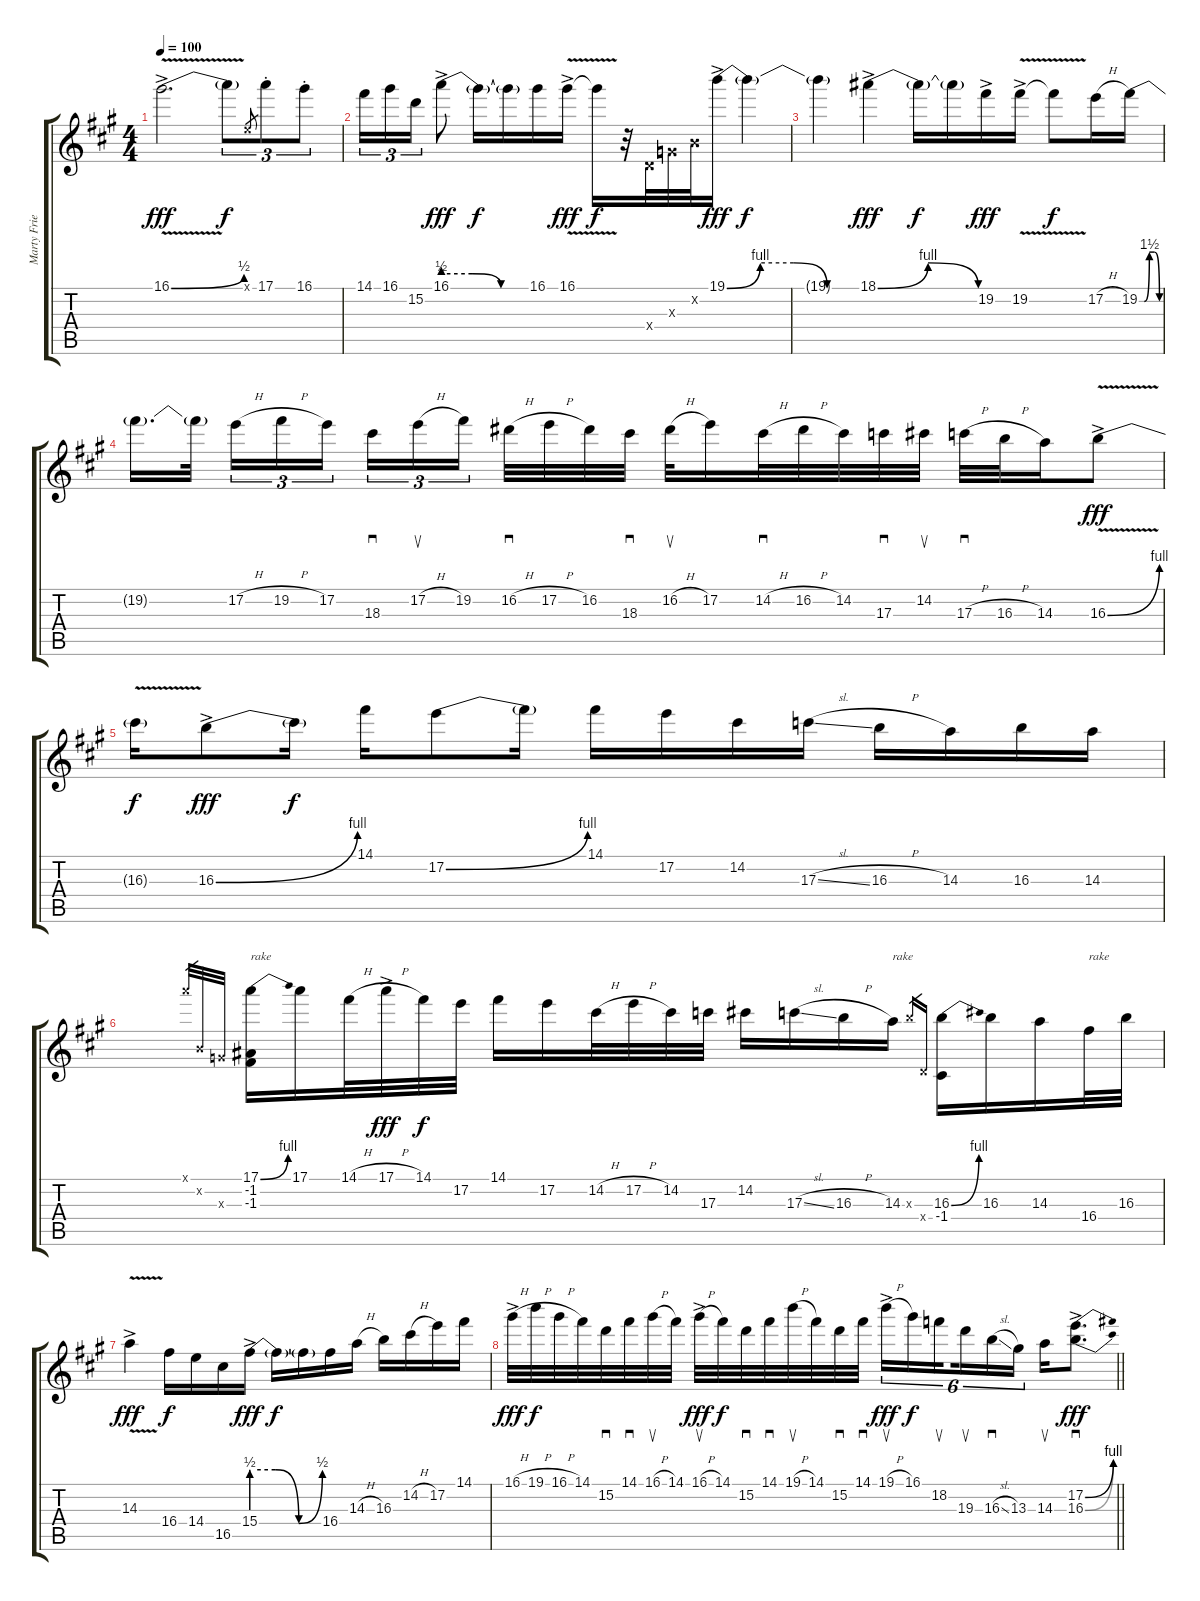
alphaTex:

\track ("Marty Friedman(Lead)" "Marty Frie") {instrument distortionguitar}
\staff {score tabs}
\tuning (E4 B3 G3 D3 A2 E2) {hide}
\ts (4 4)
\tempo 100
\clef g2
\ks f#minor
16.1{be (bend 0 0 60 2) v ac}.2{d dy fff} 16.1{t}.8{tu (3 2) dy f} 0.1{x}.8{gr} 17.1{st}.8{tu (3 2)} 16.1{st}.8{tu (3 2)} |
14.1.16{tu (3 2)} 16.1.16{tu (3 2)} 15.2.16{tu (3 2)} 16.1{be (custom 0 2 20 2 40 0 60 0) ac}.8{dy fff} 16.1{t}.16{dy f} 16.1{t}.16 16.1.16 16.1{v ac}.16{dy fff} 16.1{t}.16{dy f} r.32 0.4{x}.32 0.3{x}.32 0.2{x}.32 19.1{be (custom 0 0 15 4 30 4 45 0 60 0) ac}.16{dy fff} 19.1{t}.4{dy f} |
19.1{t}.4 18.1{be (bendrelease 0 0 15 4 15 4 60 0) ac}.4{dy fff} 18.1{t}.16{dy f} 18.1{t}.16 19.2{ac}.16{dy fff} 19.2{v ac}.16 19.2{t}.8{dy f} 17.2{h}.16 19.2{be (custom 0 0 15 0 30 6 45 6 60 0)}.16 |
19.2{t}.16{d} 19.2{t}.32{beam splitsecondary} 17.2{h}.16{tu (3 2)} 19.2{h}.16{tu (3 2)} 17.2.16{tu (3 2)} 18.3.16{sd tu (3 2)} 17.2{h}.16{su tu (3 2)} 19.2.16{tu (3 2) beam splitsecondary} 16.2{h}.32{sd} 17.2{h}.32 16.2.32 18.3.32{sd} 16.2{h}.32{su} 17.2.16 14.2{h}.32{sd} 16.2{h}.32 14.2.32 17.3.32{sd} 14.2.32{su} 17.3{h}.32{sd} 16.3{h}.32 14.3.16 16.3{be (bend 0 0 60 4) v ac}.8{dy fff} |
16.3{t}.16{dy f} 16.3{be (bend 0 0 60 4) ac}.8{dy fff} 16.3{t}.16{dy f} 14.1.16 17.2{be (bend 0 0 60 4)}.8 17.2{t}.16 14.1.16 17.2.16 14.2.16 17.3{sl}.16 16.3{h}.16 14.3.16 16.3.16 14.3.16 |
17.1{x}.32{gr} 0.2{x}.32{gr} 0.3{x}.32{gr} (17.1{be (bend 0 0 60 4)} -1.2 -1.3).16{txt "rake"} 17.1.16 14.1{h}.32 17.1{h ac}.32{dy fff} 14.1.32{dy f} 17.2.32 14.1.16 17.2.16 14.2{h}.32 17.2{h}.32 14.2.32 17.3.32 14.2.16 17.3{sl}.16 16.3{h}.16 14.3.16{txt "rake"} 16.3{x}.16{gr} 0.4{x}.16{gr} (16.3{be (bend 0 0 60 4)} -1.4).16 16.3.16 14.3.16 16.4.32{txt "rake"} 16.3.32 |
14.3{v ac}.4{dy fff} 16.4.16{dy f} 14.4.16 16.5.16 15.4{be (custom 0 2 20 2 40 0 60 2) ac}.16{dy fff} 15.4{t}.16{dy f} 15.4{t}.16 16.4.16 14.3{h}.16 16.3.16 14.2{h}.16 17.2.16 14.1.16 |
\barLineRight lightlight
16.1{h ac}.32{dy fff} 19.1{h}.32{dy f} 16.1{h}.32 14.1.32 15.2.32{sd} 14.1.32{sd} 16.1{h}.32{su} 14.1.32 16.1{h ac}.32{su dy fff} 14.1.32{dy f} 15.2.32{sd} 14.1.32{sd} 19.1{h}.32{su} 14.1.32 15.2.32{sd} 14.1.32{sd} 19.1{h ac}.16{su tu (6 4) dy fff} 16.1.16{tu (6 4) dy f} 18.2.16{su tu (6 4) beam splitsecondary} 19.3.16{su tu (6 4)} 16.3{sl}.16{sd tu (6 4)} 13.3.16{tu (6 4)} 14.3.16{su} (17.2{be (bend 0 0 60 4) ac} 16.3{be (bend 0 0 60 4) ac}).8{d sd dy fff}
